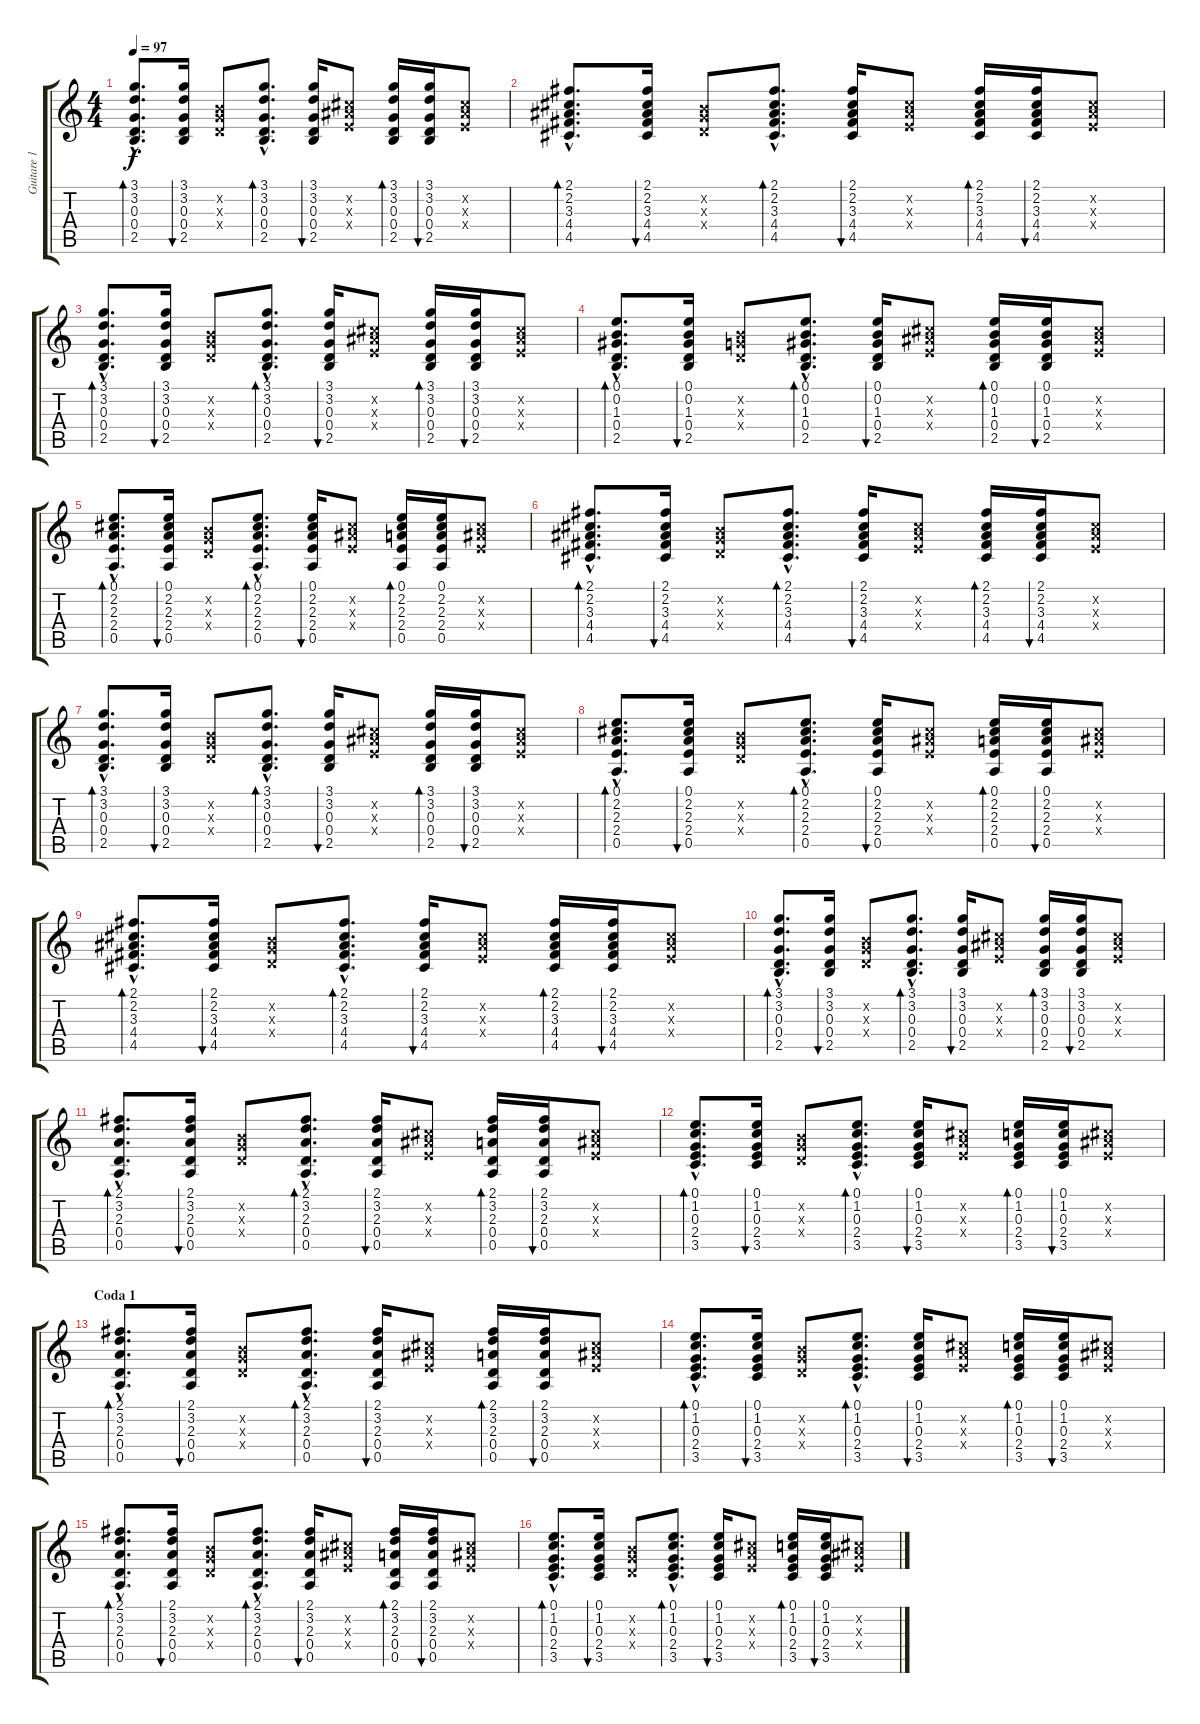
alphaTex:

\track ("Guitare 1" "Guitare 1") {instrument acousticguitarsteel}
\staff {score tabs}
\tuning (E4 B3 G3 D3 A2 E2) {hide}
\ts (4 4)
\tempo 97
\clef g2
\ks c
(3.1{hac} 3.2{hac} 0.3{hac} 0.4{hac} 2.5{hac}).8{d bd 60 dy f} (3.1 3.2 0.3 0.4 2.5).16{bu 60} (0.2{x} 0.3{x} 0.4{x}).8 (3.1{hac} 3.2{hac} 0.3{hac} 0.4{hac} 2.5{hac}).8{d bd 60} (3.1 3.2 0.3 0.4 2.5).16{bu 60} (2.2{x} 3.3{x} 2.4{x}).8 (3.1 3.2 0.3 0.4 2.5).16{bd 60} (3.1 3.2 0.3 0.4 2.5).16{bu 60} (2.2{x} 3.3{x} 2.4{x}).8 |
(2.1{hac} 2.2{hac} 3.3{hac} 4.4{hac} 4.5{hac}).8{d bd 60} (2.1 2.2 3.3 4.4 4.5).16{bu 60} (0.2{x} 0.3{x} 0.4{x}).8 (2.1{hac} 2.2{hac} 3.3{hac} 4.4{hac} 4.5{hac}).8{d bd 60} (2.1 2.2 3.3 4.4 4.5).16{bu 60} (2.2{x} 3.3{x} 2.4{x}).8 (2.1 2.2 3.3 4.4 4.5).16{bd 60} (2.1 2.2 3.3 4.4 4.5).16{bu 60} (2.2{x} 3.3{x} 2.4{x}).8 |
(3.1{hac} 3.2{hac} 0.3{hac} 0.4{hac} 2.5{hac}).8{d bd 60} (3.1 3.2 0.3 0.4 2.5).16{bu 60} (0.2{x} 0.3{x} 0.4{x}).8 (3.1{hac} 3.2{hac} 0.3{hac} 0.4{hac} 2.5{hac}).8{d bd 60} (3.1 3.2 0.3 0.4 2.5).16{bu 60} (2.2{x} 3.3{x} 2.4{x}).8 (3.1 3.2 0.3 0.4 2.5).16{bd 60} (3.1 3.2 0.3 0.4 2.5).16{bu 60} (2.2{x} 3.3{x} 2.4{x}).8 |
(0.1{hac} 0.2{hac} 1.3{hac} 0.4{hac} 2.5{hac}).8{d bd 60} (0.1 0.2 1.3 0.4 2.5).16{bu 60} (0.2{x} 0.3{x} 0.4{x}).8 (0.1{hac} 0.2{hac} 1.3{hac} 0.4{hac} 2.5{hac}).8{d bd 60} (0.1 0.2 1.3 0.4 2.5).16{bu 60} (2.2{x} 3.3{x} 2.4{x}).8 (0.1 0.2 1.3 0.4 2.5).16{bd 60} (0.1 0.2 1.3 0.4 2.5).16{bu 60} (2.2{x} 3.3{x} 2.4{x}).8 |
(0.1{hac} 2.2{hac} 2.3{hac} 2.4{hac} 0.5{hac}).8{d bd 60} (0.1 2.2 2.3 2.4 0.5).16{bu 60} (0.2{x} 0.3{x} 0.4{x}).8 (0.1{hac} 2.2{hac} 2.3{hac} 2.4{hac} 0.5{hac}).8{d bd 60} (0.1 2.2 2.3 2.4 0.5).16{bu 60} (2.2{x} 3.3{x} 2.4{x}).8 (0.1 2.2 2.3 2.4 0.5).16{bd 60} (0.1 2.2 2.3 2.4 0.5).16 (2.2{x} 3.3{x} 2.4{x}).8 |
(2.1{hac} 2.2{hac} 3.3{hac} 4.4{hac} 4.5{hac}).8{d bd 60} (2.1 2.2 3.3 4.4 4.5).16{bu 60} (0.2{x} 0.3{x} 0.4{x}).8 (2.1{hac} 2.2{hac} 3.3{hac} 4.4{hac} 4.5{hac}).8{d bd 60} (2.1 2.2 3.3 4.4 4.5).16{bu 60} (2.2{x} 3.3{x} 2.4{x}).8 (2.1 2.2 3.3 4.4 4.5).16{bd 60} (2.1 2.2 3.3 4.4 4.5).16{bu 60} (2.2{x} 3.3{x} 2.4{x}).8 |
(3.1{hac} 3.2{hac} 0.3{hac} 0.4{hac} 2.5{hac}).8{d bd 60} (3.1 3.2 0.3 0.4 2.5).16{bu 60} (0.2{x} 0.3{x} 0.4{x}).8 (3.1{hac} 3.2{hac} 0.3{hac} 0.4{hac} 2.5{hac}).8{d bd 60} (3.1 3.2 0.3 0.4 2.5).16{bu 60} (2.2{x} 3.3{x} 2.4{x}).8 (3.1 3.2 0.3 0.4 2.5).16{bd 60} (3.1 3.2 0.3 0.4 2.5).16{bu 60} (2.2{x} 3.3{x} 2.4{x}).8 |
(0.1{hac} 2.2{hac} 2.3{hac} 2.4{hac} 0.5{hac}).8{d bd 60} (0.1 2.2 2.3 2.4 0.5).16{bu 60} (0.2{x} 0.3{x} 0.4{x}).8 (0.1{hac} 2.2{hac} 2.3{hac} 2.4{hac} 0.5{hac}).8{d bd 60} (0.1 2.2 2.3 2.4 0.5).16{bu 60} (2.2{x} 3.3{x} 2.4{x}).8 (0.1 2.2 2.3 2.4 0.5).16{bd 60} (0.1 2.2 2.3 2.4 0.5).16{bu 60} (2.2{x} 3.3{x} 2.4{x}).8 |
(2.1{hac} 2.2{hac} 3.3{hac} 4.4{hac} 4.5{hac}).8{d bd 60} (2.1 2.2 3.3 4.4 4.5).16{bu 60} (0.2{x} 0.3{x} 0.4{x}).8 (2.1{hac} 2.2{hac} 3.3{hac} 4.4{hac} 4.5{hac}).8{d bd 60} (2.1 2.2 3.3 4.4 4.5).16{bu 60} (2.2{x} 3.3{x} 2.4{x}).8 (2.1 2.2 3.3 4.4 4.5).16{bd 60} (2.1 2.2 3.3 4.4 4.5).16{bu 60} (2.2{x} 3.3{x} 2.4{x}).8 |
(3.1{hac} 3.2{hac} 0.3{hac} 0.4{hac} 2.5{hac}).8{d bd 60} (3.1 3.2 0.3 0.4 2.5).16{bu 60} (0.2{x} 0.3{x} 0.4{x}).8 (3.1{hac} 3.2{hac} 0.3{hac} 0.4{hac} 2.5{hac}).8{d bd 60} (3.1 3.2 0.3 0.4 2.5).16{bu 60} (2.2{x} 3.3{x} 2.4{x}).8 (3.1 3.2 0.3 0.4 2.5).16{bd 60} (3.1 3.2 0.3 0.4 2.5).16{bu 60} (2.2{x} 3.3{x} 2.4{x}).8 |
(2.1{hac} 3.2{hac} 2.3{hac} 0.4{hac} 0.5{hac}).8{d bd 60} (2.1 3.2 2.3 0.4 0.5).16{bu 60} (0.2{x} 0.3{x} 0.4{x}).8 (2.1{hac} 3.2{hac} 2.3{hac} 0.4{hac} 0.5{hac}).8{d bd 60} (2.1 3.2 2.3 0.4 0.5).16{bu 60} (2.2{x} 3.3{x} 2.4{x}).8 (2.1 3.2 2.3 0.4 0.5).16{bd 60} (2.1 3.2 2.3 0.4 0.5).16{bu 60} (2.2{x} 3.3{x} 2.4{x}).8 |
(0.1{hac} 1.2{hac} 0.3{hac} 2.4{hac} 3.5{hac}).8{d bd 60} (0.1 1.2 0.3 2.4 3.5).16{bu 60} (0.2{x} 0.3{x} 0.4{x}).8 (0.1{hac} 1.2{hac} 0.3{hac} 2.4{hac} 3.5{hac}).8{d bd 60} (0.1 1.2 0.3 2.4 3.5).16{bu 60} (2.2{x} 2.3{x} 2.4{x}).8 (0.1 1.2 0.3 2.4 3.5).16{bd 60} (0.1 1.2 0.3 2.4 3.5).16{bu 60} (2.2{x} 3.3{x} 2.4{x}).8 |
\section ("" "Coda 1")
(2.1{hac} 3.2{hac} 2.3{hac} 0.4{hac} 0.5{hac}).8{d bd 60} (2.1 3.2 2.3 0.4 0.5).16{bu 60} (0.2{x} 0.3{x} 0.4{x}).8 (2.1{hac} 3.2{hac} 2.3{hac} 0.4{hac} 0.5{hac}).8{d bd 60} (2.1 3.2 2.3 0.4 0.5).16{bu 60} (2.2{x} 3.3{x} 2.4{x}).8 (2.1 3.2 2.3 0.4 0.5).16{bd 60} (2.1 3.2 2.3 0.4 0.5).16{bu 60} (2.2{x} 3.3{x} 2.4{x}).8 |
(0.1{hac} 1.2{hac} 0.3{hac} 2.4{hac} 3.5{hac}).8{d bd 60} (0.1 1.2 0.3 2.4 3.5).16{bu 60} (0.2{x} 0.3{x} 0.4{x}).8 (0.1{hac} 1.2{hac} 0.3{hac} 2.4{hac} 3.5{hac}).8{d bd 60} (0.1 1.2 0.3 2.4 3.5).16{bu 60} (2.2{x} 2.3{x} 2.4{x}).8 (0.1 1.2 0.3 2.4 3.5).16{bd 60} (0.1 1.2 0.3 2.4 3.5).16{bu 60} (2.2{x} 3.3{x} 2.4{x}).8 |
(2.1{hac} 3.2{hac} 2.3{hac} 0.4{hac} 0.5{hac}).8{d bd 60} (2.1 3.2 2.3 0.4 0.5).16{bu 60} (0.2{x} 0.3{x} 0.4{x}).8 (2.1{hac} 3.2{hac} 2.3{hac} 0.4{hac} 0.5{hac}).8{d bd 60} (2.1 3.2 2.3 0.4 0.5).16{bu 60} (2.2{x} 3.3{x} 2.4{x}).8 (2.1 3.2 2.3 0.4 0.5).16{bd 60} (2.1 3.2 2.3 0.4 0.5).16{bu 60} (2.2{x} 3.3{x} 2.4{x}).8 |
(0.1{hac} 1.2{hac} 0.3{hac} 2.4{hac} 3.5{hac}).8{d bd 60} (0.1 1.2 0.3 2.4 3.5).16{bu 60} (0.2{x} 0.3{x} 0.4{x}).8 (0.1{hac} 1.2{hac} 0.3{hac} 2.4{hac} 3.5{hac}).8{d bd 60} (0.1 1.2 0.3 2.4 3.5).16{bu 60} (2.2{x} 2.3{x} 2.4{x}).8 (0.1 1.2 0.3 2.4 3.5).16{bd 60} (0.1 1.2 0.3 2.4 3.5).16{bu 60} (2.2{x} 3.3{x} 2.4{x}).8
